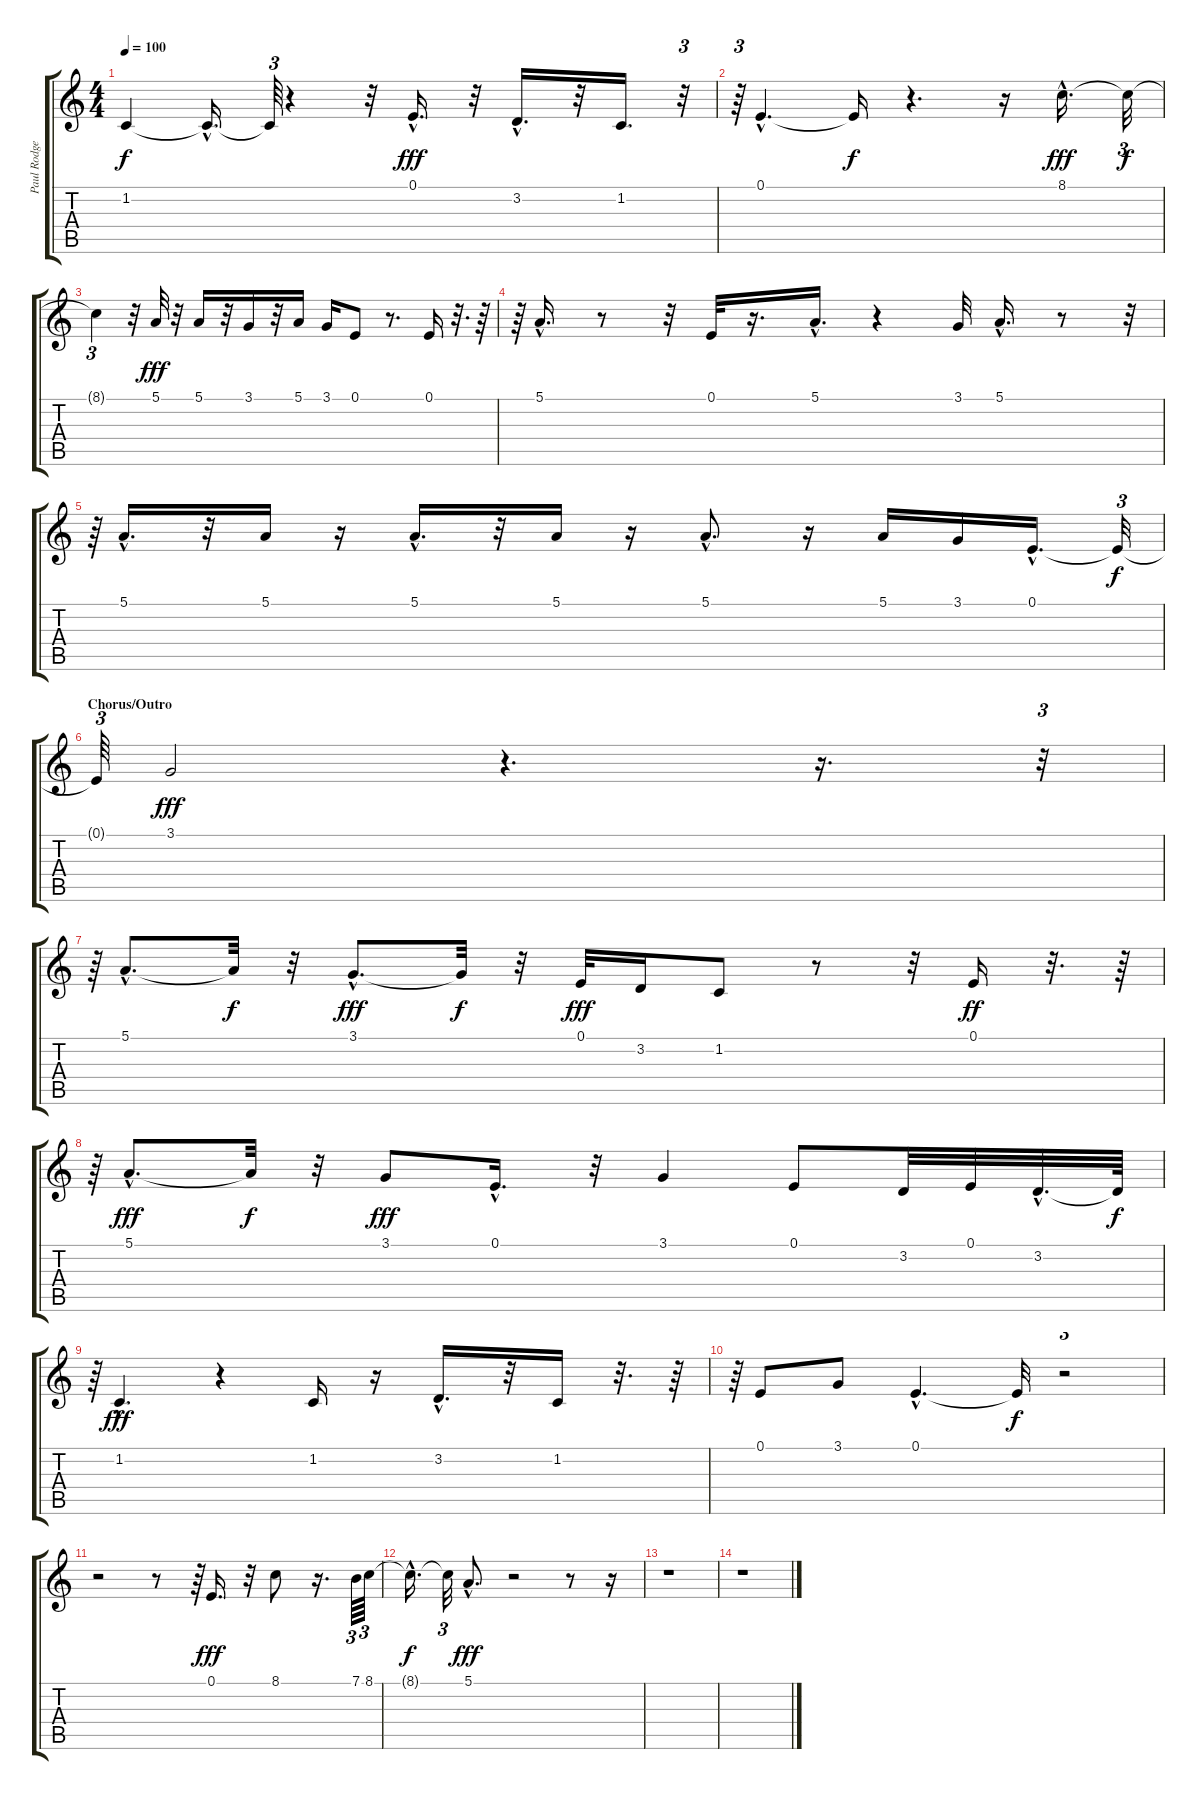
\track ("Paul Rodgers" "Paul Rodge") {instrument altosax}
\staff {score tabs}
\tuning (E4 B3 G3 D3 A2 E2) {hide}
\ts (4 4)
\tempo 100
\clef g2
\ks c
1.2{t}.4{dy f} 1.2{hac t}.16{d} 1.2{t}.64{tu (3 2)} r.4 r.32 0.1{hac}.16{d dy fff} r.32 3.2{hac}.16{d} r.32 1.2.16{d} r.32{tu (3 2)} |
r.64{tu (3 2)} 0.1{hac}.4{d} 0.1{t}.16{dy f} r.4{d} r.16 8.1{hac}.16{d dy fff} 8.1{t}.32{tu (3 2) dy f} |
8.1{t}.4{tu (3 2)} r.32 5.1.32{dy fff} r.32 5.1.16 r.32 3.1.16 r.32 5.1.16 3.1.16 0.1.8 r.8{d} 0.1.16 r.32{d} r.64 |
r.64{tu (3 2)} 5.1{hac}.16{d} r.8 r.32 0.1.32 r.16{d} 5.1{hac}.16{d} r.4 3.1.32 5.1{hac}.16{d} r.8 r.32{tu (3 2)} |
r.64{tu (3 2)} 5.1{hac}.16{d} r.32 5.1.16 r.16 5.1{hac}.16{d} r.32 5.1.16 r.16 5.1{hac}.8{d} r.16 5.1.16 3.1.16 0.1{hac}.16{d} 0.1{t}.32{tu (3 2) dy f} |
\section ("" "Chorus/Outro")
0.1{t}.64{tu (3 2)} 3.1.2{dy fff} r.4{d} r.16{d} r.32{tu (3 2)} |
r.64{tu (3 2)} 5.1{hac}.8{d} 5.1{t}.32{dy f} r.32 3.1{hac}.8{d dy fff} 3.1{t}.32{dy f} r.32 0.1.32{dy fff} 3.2.16 1.2.8 r.8 r.32 0.1.16{dy ff} r.32{d} r.64 |
r.64{tu (3 2)} 5.1{hac}.8{d dy fff} 5.1{t}.32{dy f} r.32 3.1.8{dy fff} 0.1{hac}.16{d} r.32 3.1.4 0.1.8 3.2.32 0.1.32 3.2{hac}.32{d} 3.2{t}.64{dy f} |
r.64{tu (3 2)} 1.2{hac}.4{d dy fff} r.4 1.2.16 r.16 3.2{hac}.16{d} r.32 1.2.16 r.32{d} r.64 |
r.64{tu (3 2)} 0.1.8 3.1.8 0.1{hac}.4{d} 0.1{t}.32{dy f} r.2{tu (3 2)} |
r.2 r.8 r.64{tu (3 2)} 0.1.16{d dy fff} r.32 8.1.8 r.16{d} 7.1.64{tu (3 2)} 8.1.64{tu (3 2)} |
8.1{hac t}.16{d dy f} 8.1{t}.32{tu (3 2)} 5.1{hac}.8{d dy fff} r.2 r.8 r.16 |
r.1 |
r.1
